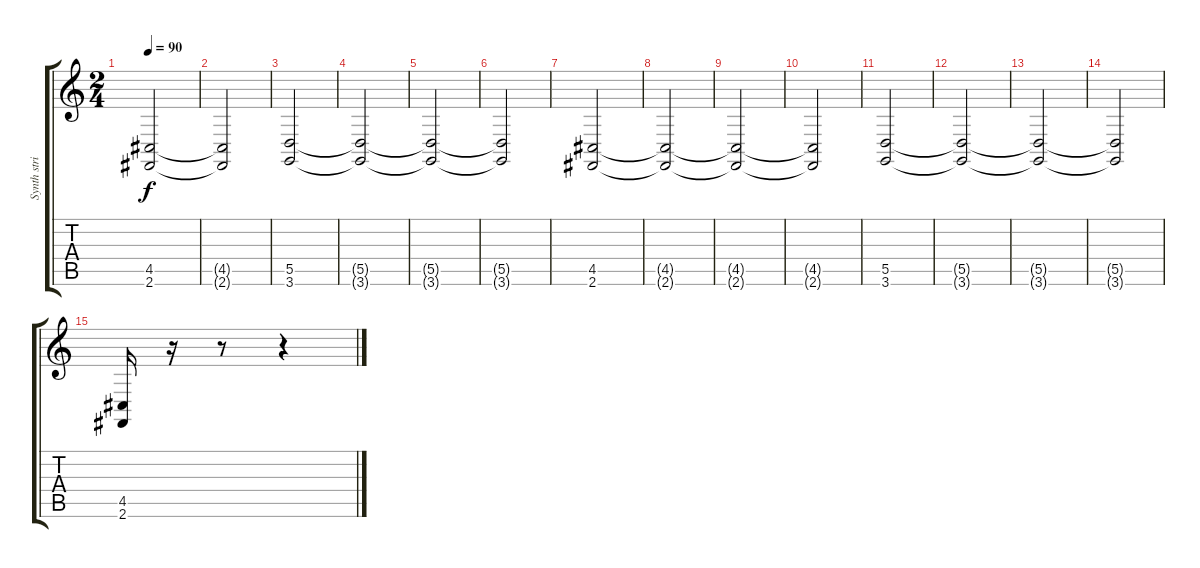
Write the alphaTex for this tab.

\track ("Synth string" "Synth stri") {instrument synthstrings1}
\staff {score tabs}
\tuning (E4 B3 G3 D3 A2 E2) {hide}
\ts (2 4)
\tempo 90
\clef g2
\ks c
(4.5{t} 2.6{t}).2{dy f} |
(4.5{t} 2.6{t}).2 |
(5.5 3.6).2 |
(5.5{t} 3.6{t}).2 |
(5.5{t} 3.6{t}).2 |
(5.5{t} 3.6{t}).2 |
(4.5 2.6).2 |
(4.5{t} 2.6{t}).2 |
(4.5{t} 2.6{t}).2 |
(4.5{t} 2.6{t}).2 |
(5.5 3.6).2 |
(5.5{t} 3.6{t}).2 |
(5.5{t} 3.6{t}).2 |
(5.5{t} 3.6{t}).2 |
(4.5 2.6).16 r.16 r.8 r.4
